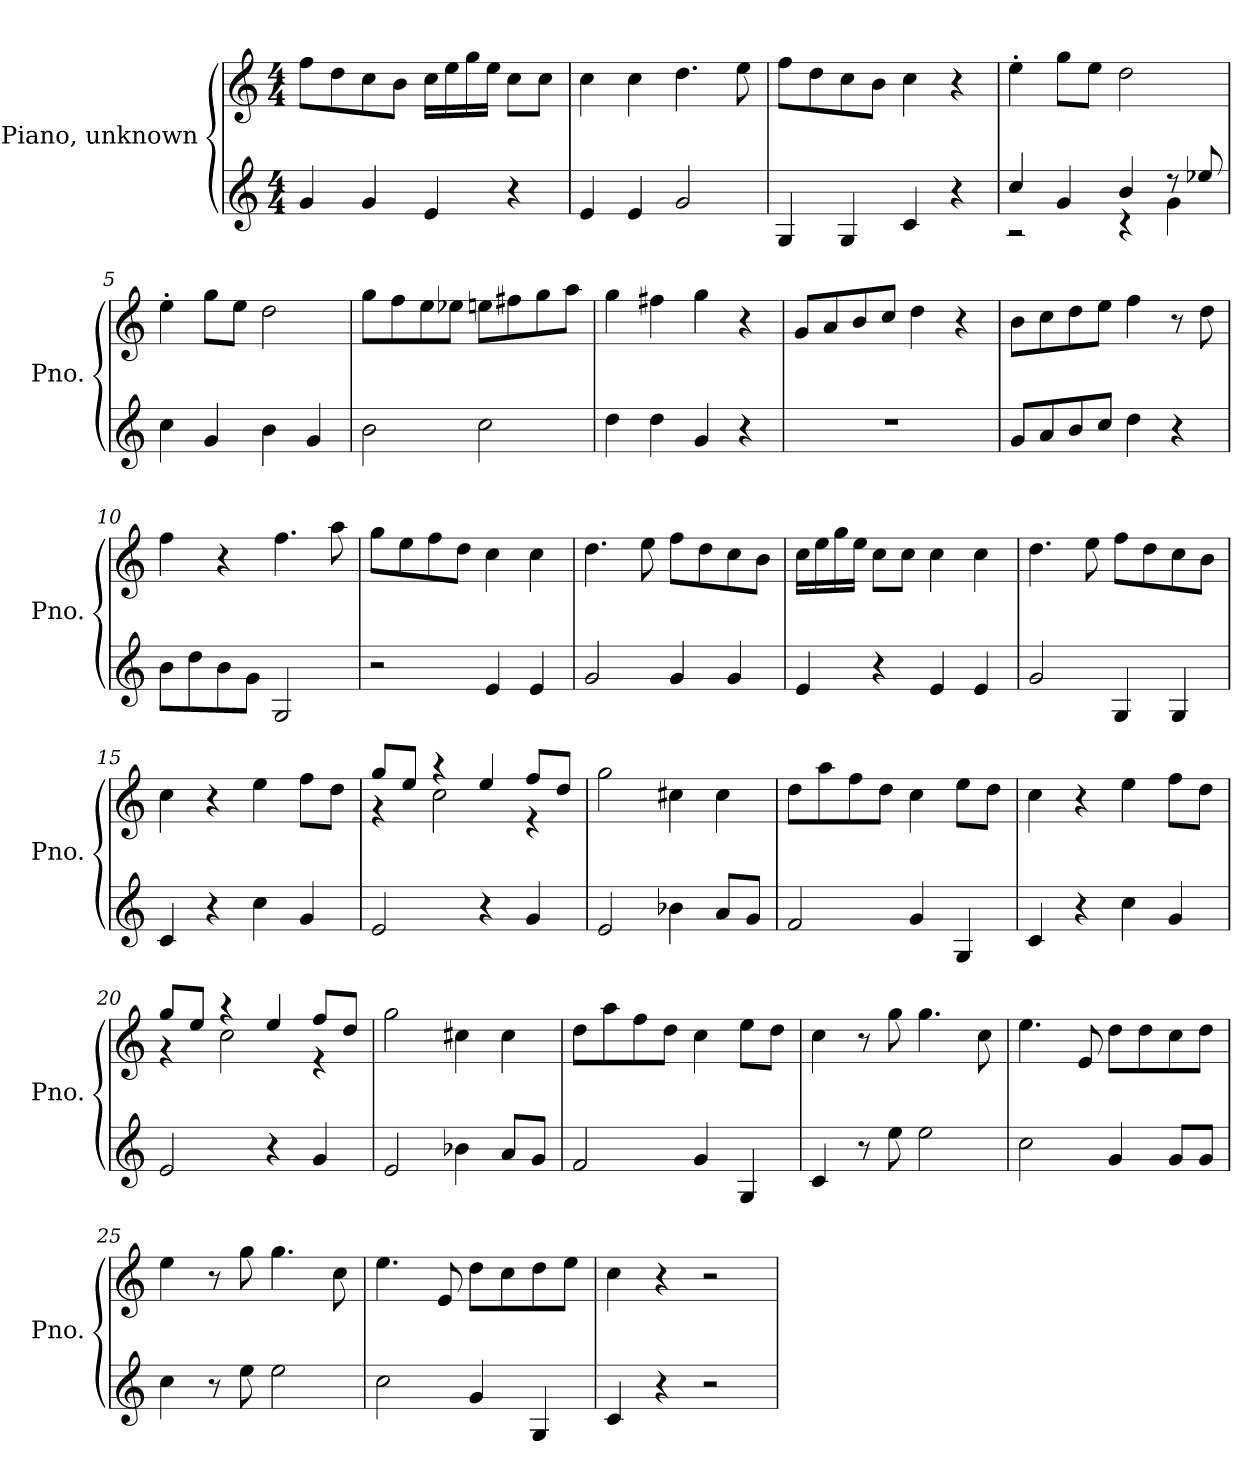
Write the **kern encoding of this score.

**kern	**kern
*part1	*part1
*staff2	*staff1
*I"Piano, unknown	*
*I'Pno.	*
*clefG2	*clefG2
*k[]	*k[]
*M4/4	*M4/4
*MM120	*MM120
=1	=1
4g/	8ff\L
.	8dd\
4g/	8cc\
.	8b\J
4e/	16cc\LL
.	16ee\
.	16gg\
.	16ee\JJ
4r	8cc\L
.	8cc\J
=2	=2
4e/	4cc\
4e/	4cc\
2g/	4.dd\
.	8ee\
=3	=3
4G/	8ff\L
.	8dd\
4G/	8cc\
.	8b\J
4c/	4cc\
4r	4r
=4	=4
*^	*
4cc/	2r	4ee'\
4g/	.	8gg\L
.	.	8ee\J
4b/	4r	2dd\
8r	4g\	.
8ee-X/	.	.
*v	*v	*
=5	=5
4cc\	4ee'\
4g/	8gg\L
.	8ee\J
4b\	2dd\
4g/	.
!!LO:LB:g=z
=6	=6
2b\	8gg\L
.	8ff\
.	8ee\
.	8ee-X\J
2cc\	8een\L
.	8ff#X\
.	8gg\
.	8aa\J
=7	=7
4dd\	4gg\
4dd\	4ff#X\
4g/	4gg\
4r	4r
=8	=8
1r	8g/L
.	8a/
.	8b/
.	8cc/J
.	4dd\
.	4r
=9	=9
8g/L	8b\L
8a/	8cc\
8b/	8dd\
8cc/J	8ee\J
4dd\	4ff\
4r	8r
.	8dd\
=10	=10
8b\L	4ff\
8dd\	.
8b\	4r
8g\J	.
2G/	4.ff\
.	8aa\
=11	=11
2r	8gg\L
.	8ee\
.	8ff\
.	8dd\J
4e/	4cc\
4e/	4cc\
!!LO:LB:g=z
=12	=12
2g/	4.dd\
.	8ee\
4g/	8ff\L
.	8dd\
4g/	8cc\
.	8b\J
=13	=13
4e/	16cc\LL
.	16ee\
.	16gg\
.	16ee\JJ
4r	8cc\L
.	8cc\J
4e/	4cc\
4e/	4cc\
=14	=14
2g/	4.dd\
.	8ee\
4G/	8ff\L
.	8dd\
4G/	8cc\
.	8b\J
=15	=15
4c/	4cc\
4r	4r
4cc\	4ee\
4g/	8ff\L
.	8dd\J
=16	=16
*	*^
2e/	8gg/L	4r
.	8ee/J	.
.	4r	2cc\
4r	4ee/	.
4g/	8ff/L	4r
.	8dd/J	.
*	*v	*v
=17	=17
2e/	2gg\
4b-X\	4cc#X\
8a/L	4cc#\
8g/J	.
!!LO:LB:g=z
=18	=18
2f/	8dd\L
.	8aa\
.	8ff\
.	8dd\J
4g/	4cc\
4G/	8ee\L
.	8dd\J
=19	=19
4c/	4cc\
4r	4r
4cc\	4ee\
4g/	8ff\L
.	8dd\J
=20	=20
*	*^
2e/	8gg/L	4r
.	8ee/J	.
.	4r	2cc\
4r	4ee/	.
4g/	8ff/L	4r
.	8dd/J	.
*	*v	*v
=21	=21
2e/	2gg\
4b-X\	4cc#X\
8a/L	4cc#\
8g/J	.
=22	=22
2f/	8dd\L
.	8aa\
.	8ff\
.	8dd\J
4g/	4cc\
4G/	8ee\L
.	8dd\J
=23	=23
4c/	4cc\
8r	8r
8ee\	8gg\
2ee\	4.gg\
.	8cc\
!!LO:LB:g=z
=24	=24
2cc\	4.ee\
.	8e/
4g/	8dd\L
.	8dd\
8g/L	8cc\
8g/J	8dd\J
=25	=25
4cc\	4ee\
8r	8r
8ee\	8gg\
2ee\	4.gg\
.	8cc\
=26	=26
2cc\	4.ee\
.	8e/
4g/	8dd\L
.	8cc\
4G/	8dd\
.	8ee\J
=27	=27
4c/	4cc\
4r	4r
2r	2r
=	=
*-	*-
